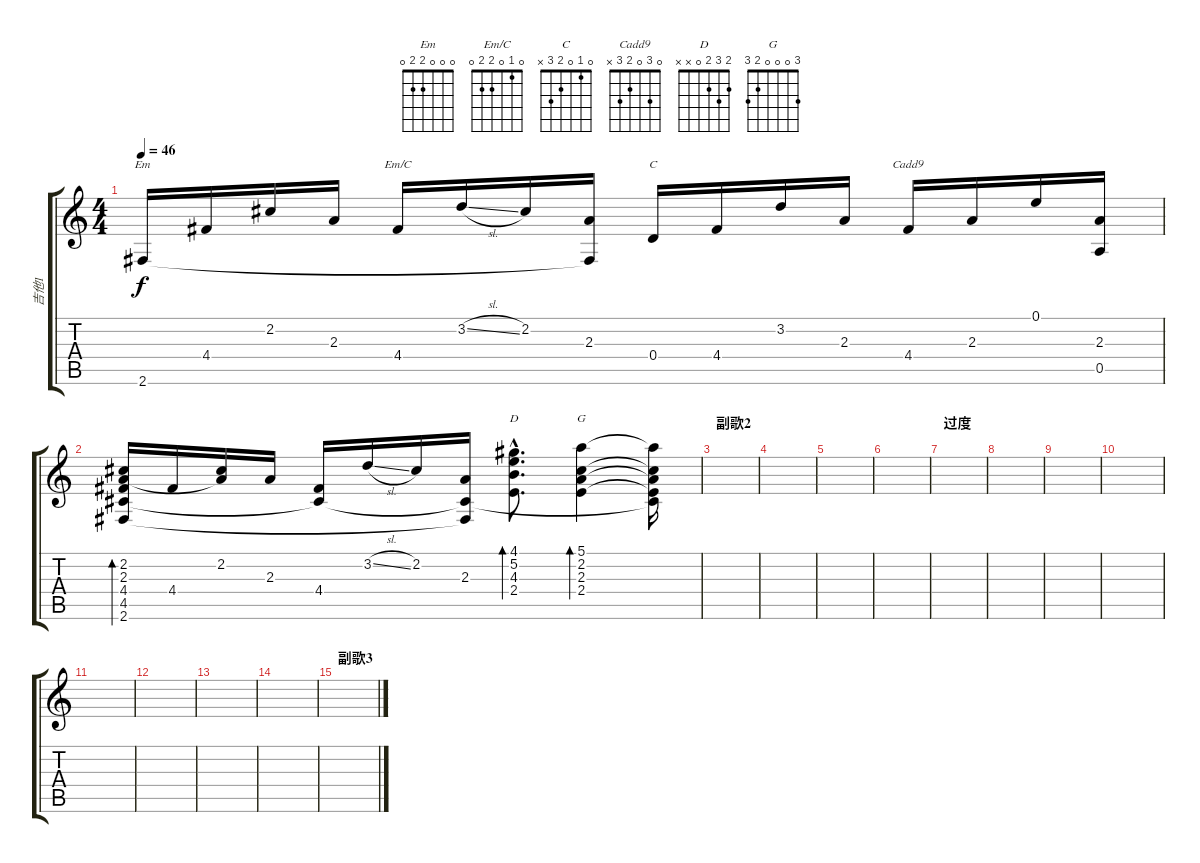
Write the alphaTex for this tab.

\track ("吉他1" "吉他1") {instrument acousticguitarsteel}
\staff {score tabs}
\tuning (E4 B3 G3 D3 A2 E2) {hide}
\chord ("Em" 0 0 0 2 2 0)
\chord ("Em/C" 0 1 0 2 2 0)
\chord ("C" 0 1 0 2 3 x)
\chord ("Cadd9" 0 3 0 2 3 x)
\chord ("D" 2 3 2 0 x x)
\chord ("G" 3 0 0 0 2 3)
\ts (4 4)
\tempo 46
\clef g2
\ks c
2.6.16{ch "Em" dy f} 4.4.16 2.2.16 2.3.16 4.4.16{ch "Em/C"} 3.2{sl}.16 2.2.16 (2.3 2.6{t}).16 0.4.16{ch "C"} 4.4.16 3.2.16 2.3.16 4.4.16{ch "Cadd9"} 2.3.16 0.1.16 (2.3 0.5{t}).16 |
(2.2 2.3 4.4 4.5 2.6).16{bd 480} 4.4.16 (2.2 2.3{t}).16 2.3.16 (4.4 4.5{t}).16 3.2{sl}.16 2.2.16 (2.3 4.5{t} 2.6{t}).16 (4.1{hac} 5.2{hac} 4.3{hac} 2.4{hac}).8{d bd 60 ch "D"} (5.1 2.2 2.3 2.4).4{bd 60 ch "G"} (5.1{t} 2.2{t} 2.3{t} 2.4{t} 4.5{t}).16 |
\section ("" "副歌2")
|
|
|
|
\section ("" "过度")
|
|
|
|
|
|
|
|
\section ("" "副歌3")
